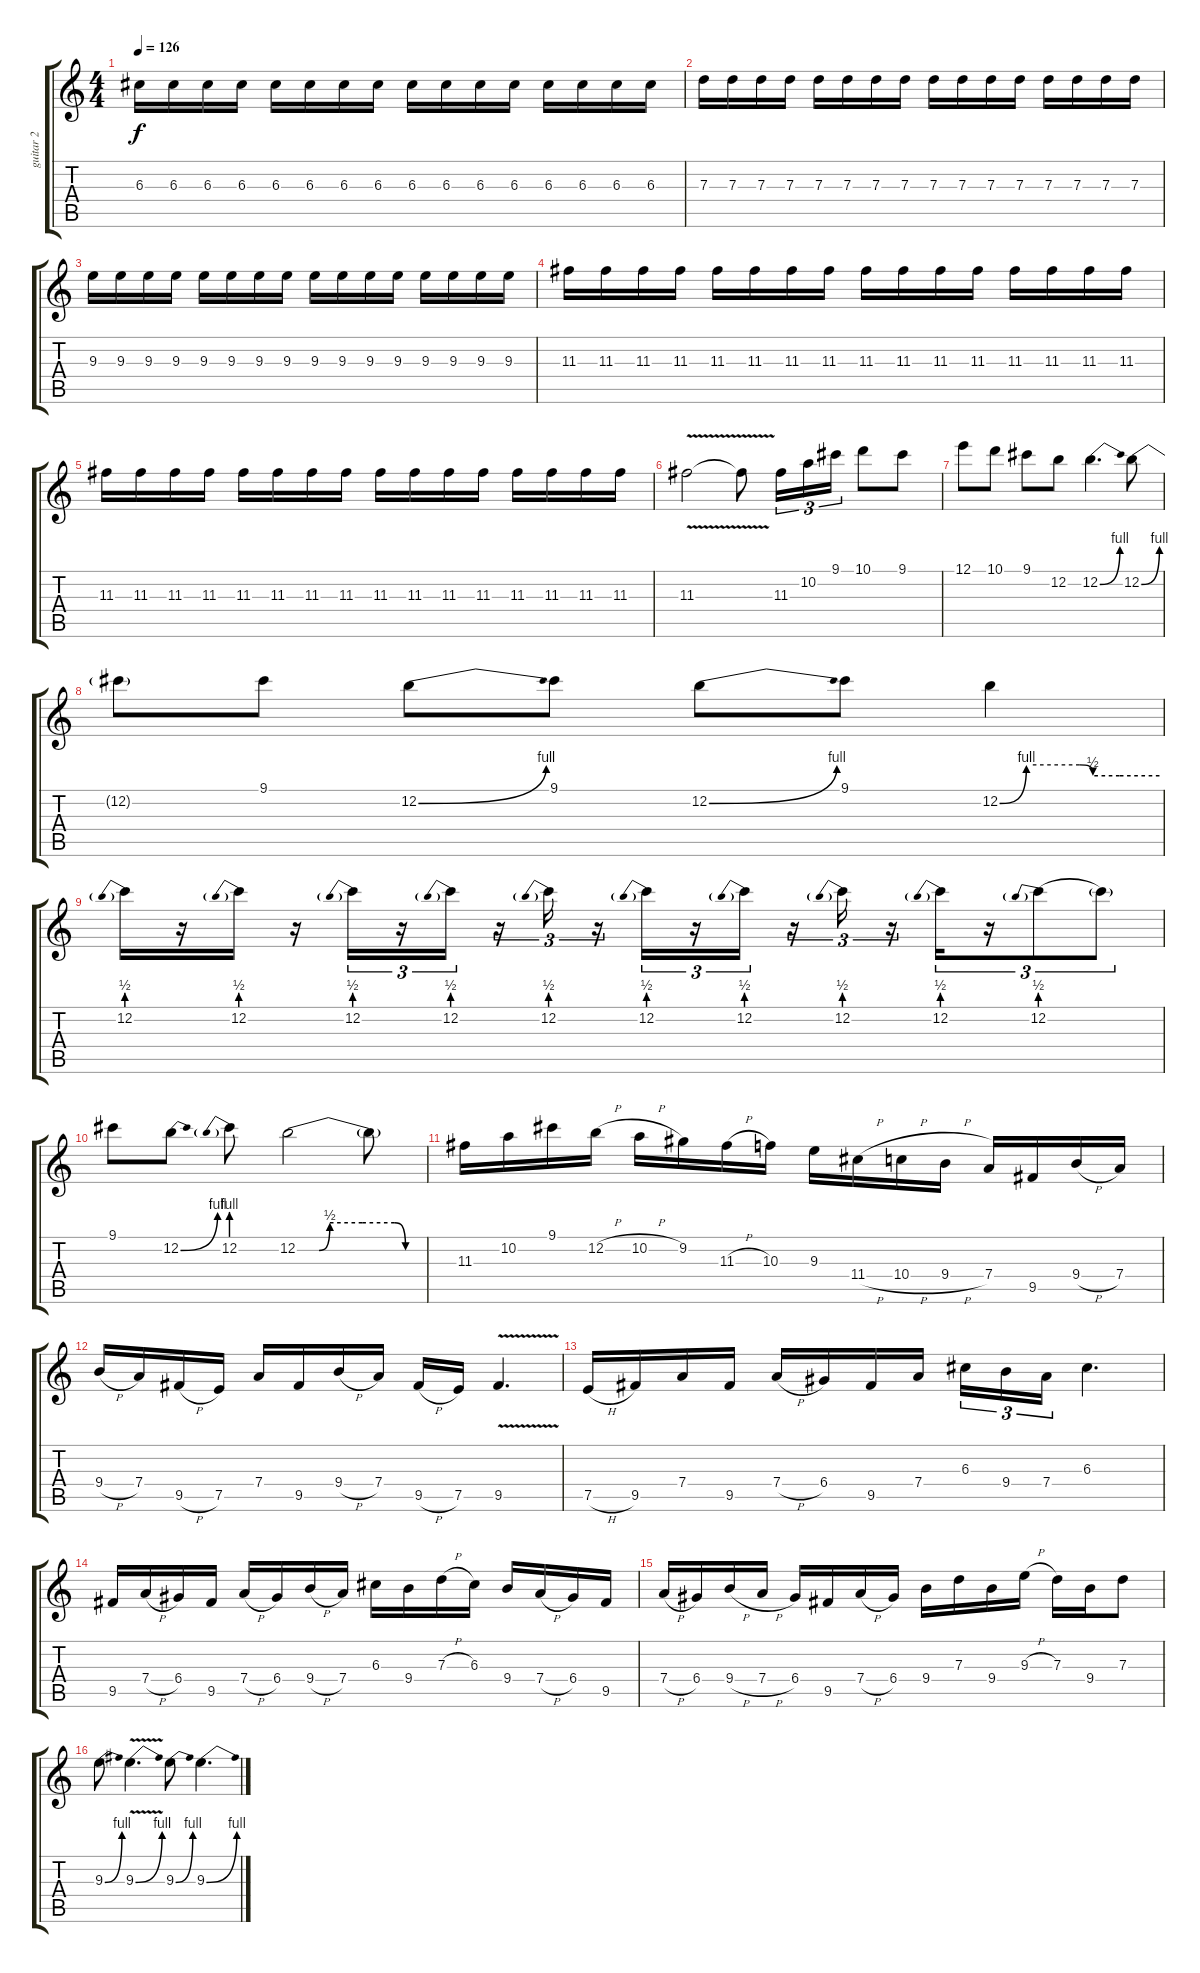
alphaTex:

\track ("guitar 2" "guitar 2") {instrument overdrivenguitar}
\staff {score tabs}
\tuning (E4 B3 G3 D3 A2 E2) {hide}
\ts (4 4)
\tempo 126
\clef g2
\ks c
6.3.16{dy f} 6.3.16 6.3.16 6.3.16 6.3.16 6.3.16 6.3.16 6.3.16 6.3.16 6.3.16 6.3.16 6.3.16 6.3.16 6.3.16 6.3.16 6.3.16 |
7.3.16 7.3.16 7.3.16 7.3.16 7.3.16 7.3.16 7.3.16 7.3.16 7.3.16 7.3.16 7.3.16 7.3.16 7.3.16 7.3.16 7.3.16 7.3.16 |
9.3.16 9.3.16 9.3.16 9.3.16 9.3.16 9.3.16 9.3.16 9.3.16 9.3.16 9.3.16 9.3.16 9.3.16 9.3.16 9.3.16 9.3.16 9.3.16 |
11.3.16 11.3.16 11.3.16 11.3.16 11.3.16 11.3.16 11.3.16 11.3.16 11.3.16 11.3.16 11.3.16 11.3.16 11.3.16 11.3.16 11.3.16 11.3.16 |
11.3.16 11.3.16 11.3.16 11.3.16 11.3.16 11.3.16 11.3.16 11.3.16 11.3.16 11.3.16 11.3.16 11.3.16 11.3.16 11.3.16 11.3.16 11.3.16 |
11.3{v}.2 11.3{t}.8 11.3.16{tu (3 2)} 10.2.16{tu (3 2)} 9.1.16{tu (3 2)} 10.1.8 9.1.8 |
12.1.8 10.1.8 9.1.8 12.2.8 12.2{be (bend 0 0 60 4)}.4{d} 12.2{be (bend 0 0 60 4)}.8 |
12.2{t}.8 9.1.8 12.2{be (bend 0 0 60 4)}.8 9.1.8 12.2{be (bend 0 0 60 4)}.8 9.1.8 12.2{be (custom 0 0 10 4 30 4 35 2 45 2 60 2)}.4 |
12.2{be (prebend 0 2 60 2)}.16 r.16 12.2{be (prebend 0 2 60 2)}.16 r.16 12.2{be (prebend 0 2 60 2)}.16{tu (3 2)} r.16{tu (3 2)} 12.2{be (prebend 0 2 60 2)}.16{tu (3 2)} r.16{tu (3 2)} 12.2{be (prebend 0 2 60 2)}.16{tu (3 2)} r.16{tu (3 2)} 12.2{be (prebend 0 2 60 2)}.16{tu (3 2)} r.16{tu (3 2)} 12.2{be (prebend 0 2 60 2)}.16{tu (3 2)} r.16{tu (3 2)} 12.2{be (prebend 0 2 60 2)}.16{tu (3 2)} r.16{tu (3 2)} 12.2{be (prebend 0 2 60 2)}.16{tu (3 2)} r.16{tu (3 2)} 12.2{be (prebend 0 2 60 2)}.8{tu (3 2)} 12.2{t}.8{tu (3 2)} |
9.1.8 12.2{be (bend 0 0 60 4)}.8 12.2{be (prebend 0 4 60 4)}.8 12.2{be (custom 0 0 10 0 15 2 30 2 45 2 50 0 60 0)}.2 12.2{t}.8 |
11.3.16 10.2.16 9.1.16 12.2{h}.16 10.2{h}.16 9.2.16 11.3{h}.16 10.3.16 9.3.16 11.4{h}.16 10.4{h}.16 9.4{h}.16 7.4.16 9.5.16 9.4{h}.16 7.4.16 |
9.4{h}.16 7.4.16 9.5{h}.16 7.5.16 7.4.16 9.5.16 9.4{h}.16 7.4.16 9.5{h}.16 7.5.16 9.5{v}.4{d} |
7.5{h}.16 9.5.16 7.4.16 9.5.16 7.4{h}.16 6.4.16 9.5.16 7.4.16 6.3.16{tu (3 2)} 9.4.16{tu (3 2)} 7.4.16{tu (3 2)} 6.3.4{d} |
9.5.16 7.4{h}.16 6.4.16 9.5.16 7.4{h}.16 6.4.16 9.4{h}.16 7.4.16 6.3.16 9.4.16 7.3{h}.16 6.3.16 9.4.16 7.4{h}.16 6.4.16 9.5.16 |
7.4{h}.16 6.4.16 9.4{h}.16 7.4{h}.16 6.4.16 9.5.16 7.4{h}.16 6.4.16 9.4.16 7.3.16 9.4.16 9.3{h}.16 7.3.16 9.4.16 7.3.8 |
9.3{be (bend 0 0 60 4)}.8 9.3{be (bend 0 0 60 4) v}.4{d} 9.3{be (bend 0 0 60 4)}.8 9.3{be (bend 0 0 60 4)}.4{d}
